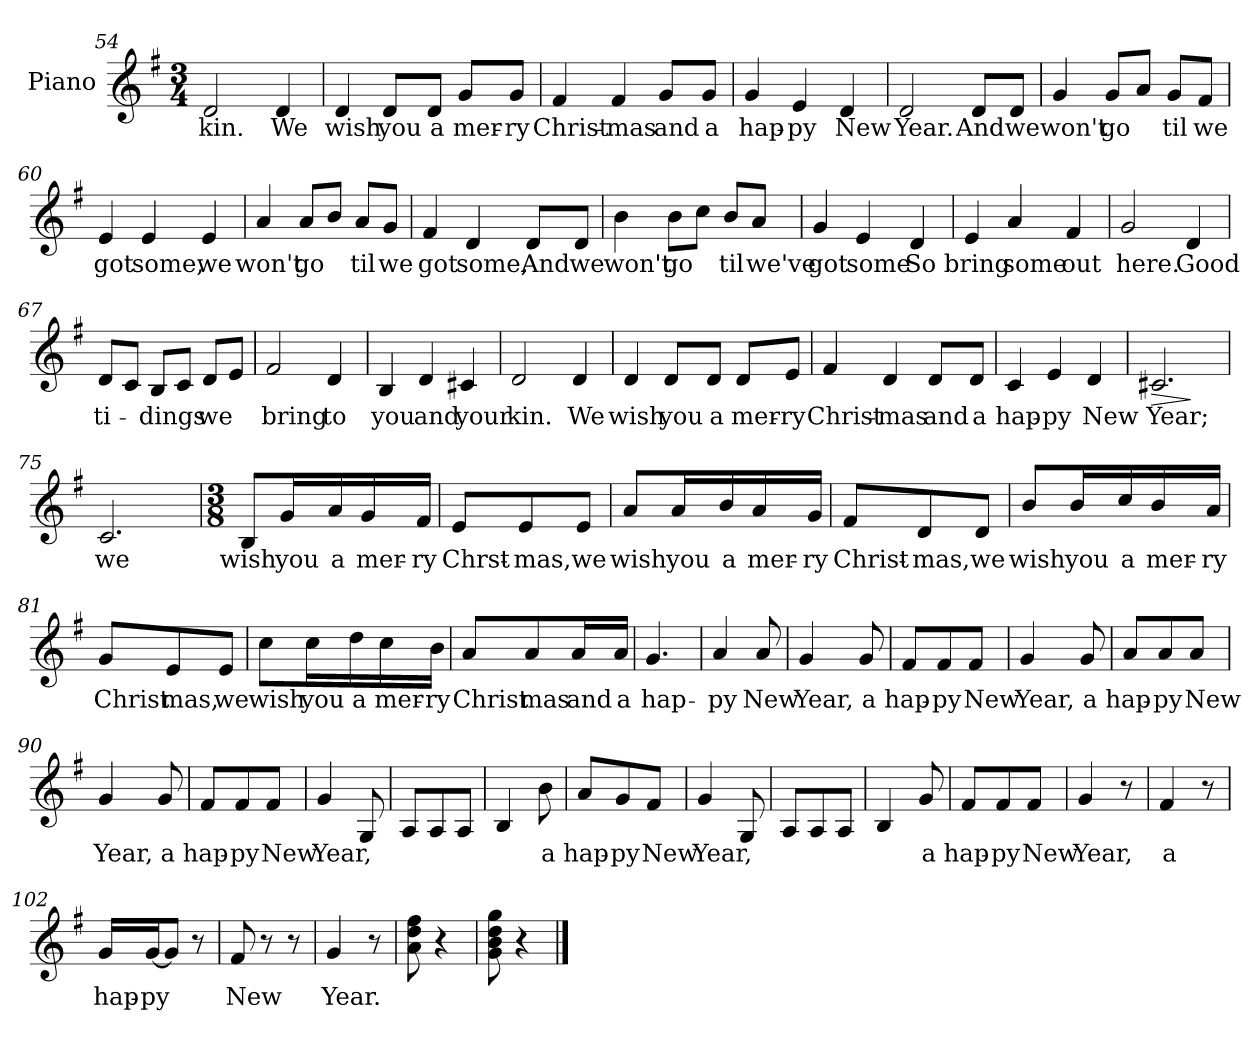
**kern	**text	**dynam
*part1	*part1	*part1
*staff1	*staff1	*staff1
*I"Piano	*	*
*I'Pno.	*	*
*clefG2	*	*
*k[f#]	*	*
*M3/4	*	*
=54	=54	=54
2d/	kin.	.
4d/	We	.
=55	=55	=55
4d/	wish	.
8d/L	you	.
8d/J	a	.
8g/L	mer-	.
8g/J	-ry	.
=56	=56	=56
4f#/	Christ-	.
4f#/	-mas	.
8g/L	and	.
8g/J	a	.
=57	=57	=57
4g/	hap-	.
4e/	-py	.
4d/	New	.
!!LO:PB:g=z
=58	=58	=58
2d/	Year.	.
8d/L	And	.
8d/J	we	.
=59	=59	=59
4g/	won't	.
8g/L	go	.
8a/J	.	.
8g/L	til	.
8f#/J	we	.
=60	=60	=60
4e/	got	.
4e/	some,	.
4e/	we	.
=61	=61	=61
4a/	won't	.
8a/L	go	.
8b/J	.	.
8a/L	til	.
8g/J	we	.
=62	=62	=62
4f#/	got	.
4d/	some,	.
8d/L	And	.
8d/J	we	.
!!LO:LB:g=z
=63	=63	=63
4b\	won't	.
8b\L	go	.
8cc\J	.	.
8b/L	til	.
8a/J	we've	.
=64	=64	=64
4g/	got	.
4e/	some	.
4d/	So	.
=65	=65	=65
4e/	bring	.
4a/	some	.
4f#/	out	.
=66	=66	=66
2g/	here.	.
4d/	Good	.
=67	=67	=67
8d/L	ti-	.
8c/J	.	.
8B/L	-dings	.
8c/J	.	.
8d/L	we	.
8e/J	.	.
=68	=68	=68
2f#/	bring	.
4d/	to	.
!!LO:LB:g=z
=69	=69	=69
4B/	you	.
4d/	and	.
4c#X/	your	.
=70	=70	=70
2d/	kin.	.
4d/	We	.
=71	=71	=71
4d/	wish	.
8d/L	you	.
8d/J	a	.
8d/L	mer-	.
8e/J	-ry	.
=72	=72	=72
4f#/	Christ-	.
4d/	-mas	.
8d/L	and	.
8d/J	a	.
=73	=73	=73
4c/	hap-	.
4e/	-py	.
4d/	New	.
=74	=74	=74
!	!	!LO:HP:b
2.c#X/	Year;	>
.	.	]
=75	=75	=75
2.c/	we	.
!!LO:LB:g=z
=76	=76	=76
*M3/8	*	*
8B/L	wish	.
16g/L	you	.
16a/	a	.
16g/	mer-	.
16f#/JJ	-ry	.
=77	=77	=77
8e/L	Chrst-	.
8e/	-mas,	.
8e/J	we	.
=78	=78	=78
8a/L	wish	.
16a/L	you	.
16b/	a	.
16a/	mer-	.
16g/JJ	-ry	.
=79	=79	=79
8f#/L	Christ-	.
8d/	-mas,	.
8d/J	we	.
=80	=80	=80
8b/L	wish	.
16b/L	you	.
16cc/	a	.
16b/	mer-	.
16a/JJ	-ry	.
!!LO:LB:g=z
=81	=81	=81
8g/L	Christ	.
8e/	mas,	.
8e/J	we	.
=82	=82	=82
8cc\L	wish	.
16cc\L	you	.
16dd\	a	.
16cc\	mer-	.
16b\JJ	-ry	.
=83	=83	=83
8a/L	Christ	.
8a/	mas	.
16a/L	and	.
16a/JJ	a	.
=84	=84	=84
4.g/	hap-	.
=85	=85	=85
4a/	-py	.
8a/	New	.
=86	=86	=86
4g/	Year,	.
8g/	a	.
=87	=87	=87
8f#/L	hap-	.
8f#/	-py	.
8f#/J	New	.
!!LO:LB:g=z
=88	=88	=88
4g/	Year,	.
8g/	a	.
=89	=89	=89
8a/L	hap-	.
8a/	-py	.
8a/J	New	.
=90	=90	=90
4g/	Year,	.
8g/	a	.
=91	=91	=91
8f#/L	hap-	.
8f#/	-py	.
8f#/J	New	.
=92	=92	=92
4g/	Year,	.
8G/	.	.
=93	=93	=93
8A/L	.	.
8A/	.	.
8A/J	.	.
=94	=94	=94
4B/	.	.
8b\	a	.
=95	=95	=95
8a/L	hap-	.
8g/	-py	.
8f#/J	New	.
!!LO:LB:g=z
=96	=96	=96
4g/	Year,	.
8G/	.	.
=97	=97	=97
8A/L	.	.
8A/	.	.
8A/J	.	.
=98	=98	=98
4B/	.	.
8g/	a	.
=99	=99	=99
8f#/L	hap-	.
8f#/	-py	.
8f#/J	New	.
=100	=100	=100
4g/	Year,	.
8r	.	.
=101	=101	=101
4f#/	a	.
8r	.	.
=102	=102	=102
16g/LL	hap-	.
[16g/J	-py	.
8g/J]	.	.
8r	.	.
=103	=103	=103
8f#/	New	.
8r	.	.
8r	.	.
=104	=104	=104
4g/	Year.	.
8r	.	.
=105	=105	=105
8a\ 8dd\ 8ff#\	.	.
4r	.	.
!!LO:LB:g=z
=106	=106	=106
8g\ 8b\ 8dd\ 8gg\	.	.
4r	.	.
==	==	==
*-	*-	*-
